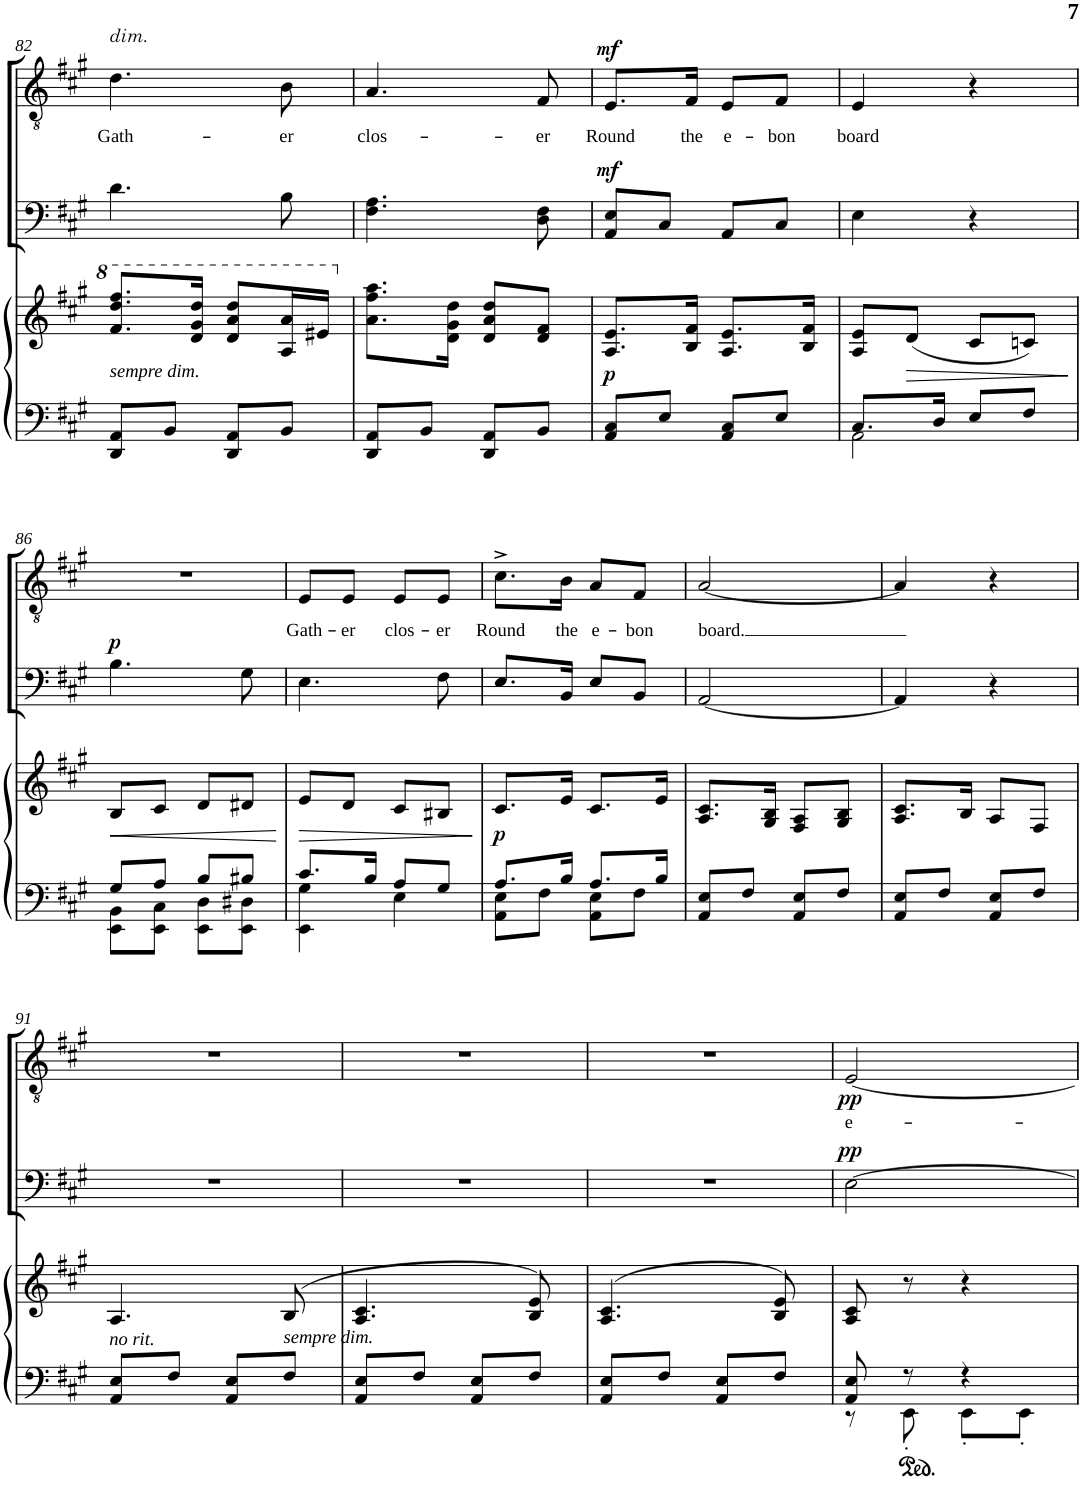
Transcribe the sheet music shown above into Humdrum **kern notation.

**kern	**kern	**dynam	**kern	**dynam	**kern	**text	**dynam
*part3	*part3	*part3	*part2	*part2	*part1	*part1	*part1
*staff4	*staff3	*staff3/4	*staff2	*staff2	*staff1	*staff1	*staff1
*I"Piano	*	*	*I"Piano	*	*I"Tenor	*	*
*I'Pno	*	*	*I'Pno	*	*	*	*
!!LO:PB:g=z
*clefF4	*clefG2	*	*clefF4	*	*clefGv2	*	*
*k[f#c#g#]	*k[f#c#g#]	*	*k[f#c#g#]	*	*k[f#c#g#]	*	*
*M2/4	*M2/4	*	*M2/4	*	*M2/4	*	*
=82	=82	=82	=82	=82	=82	=82	=82
!	!	!	!	!	!LO:TX:a:i:t=dim.	!	!
!	!LO:TX:b:i:t=sempre dim.	!	!	!	!	!	!
!	!	!	!	!	!	!LO:LY:b	!
8DD/ 8AA/L	8.ff#/ 8.ddd/ 8.fff#/L	.	4.d\	.	4.d\	Gath-	.
8BB/J	.	.	.	.	.	.	.
.	16dd/ 16gg#/ 16ddd/Jk	.	.	.	.	.	.
8DD/ 8AA/L	8dd/ 8aa/ 8ddd/L	.	.	.	.	.	.
!	!	!	!	!	!	!LO:LY:b	!
8BB/J	16a/ 16aa/L	.	8B\	.	8B\	-er	.
.	16ee#X/JJ	.	.	.	.	.	.
=83	=83	=83	=83	=83	=83	=83	=83
!	!	!	!	!	!	!LO:LY:b	!
8DD/ 8AA/L	8.a\ 8.ff#\ 8.aa\L	.	4.F#\ 4.A\	.	4.A/	clos-	.
8BB/J	.	.	.	.	.	.	.
.	16d\ 16g#\ 16dd\Jk	.	.	.	.	.	.
8DD/ 8AA/L	8d/ 8a/ 8dd/L	.	.	.	.	.	.
!	!	!	!	!	!	!LO:LY:b	!
8BB/J	8d/ 8f#/J	.	8D\ 8F#\	.	8F#/	-er	.
=84	=84	=84	=84	=84	=84	=84	=84
!	!	!LO:DY:b	!	!LO:DY:a	!	!LO:LY:b	!LO:DY:a
8AA/ 8C#/L	8.A/ 8.e/L	p	8AA/ 8E/L	mf	8.E/L	Round	mf
8E/J	.	.	8C#/J	.	.	.	.
!	!	!	!	!	!	!LO:LY:b	!
.	16B/ 16f#/Jk	.	.	.	16F#/Jk	the	.
!	!	!	!	!	!	!LO:LY:b	!
8AA/ 8C#/L	8.A/ 8.e/L	.	8AA/L	.	8E/L	e-	.
!	!	!	!	!	!	!LO:LY:b	!
8E/J	.	.	8C#/J	.	8F#/J	-bon	.
.	16B/ 16f#/Jk	.	.	.	.	.	.
=85	=85	=85	=85	=85	=85	=85	=85
*^	*	*	*	*	*	*	*
!	!	!	!	!	!	!	!LO:LY:b	!
8.C#/L	2AA\	8A/ 8e/L	.	4E\	.	4E/	board	.
!	!	!	!LO:HP:b	!	!	!	!	!
.	.	(8d/J	>	.	.	.	.	.
16D/Jk	.	.	.	.	.	.	.	.
8E/L	.	8c#/L	.	4r	.	4r	.	.
8F#/J	.	8cn/J)	.	.	.	.	.	.
*v	*v	*	*	*	*	*	*	*
.	.	]	.	.	.	.	.
!!LO:LB:g=z
=86	=86	=86	=86	=86	=86	=86	=86
*^	*	*	*	*	*	*	*
!	!	!	!LO:HP:b	!	!LO:DY:a	!	!	!
8G#/L	8EE\ 8BB\L	8B/L	<	4.B\	p	2r	.	.
8A/J	8EE\ 8C#\J	8c#/J	.	.	.	.	.	.
8B/L	8EE\ 8D\L	8d/L	.	.	.	.	.	.
8B#X/J	8EE\ 8D#X\J	8d#X/J	.	8G#\	.	.	.	.
*v	*v	*	*	*	*	*	*	*
.	.	[	.	.	.	.	.
=87	=87	=87	=87	=87	=87	=87	=87
*^	*	*	*	*	*	*	*
!	!	!	!LO:HP:b	!	!	!	!LO:LY:b	!
8.c#/L	4EE\ 4G#\	8e/L	>	4.E\	.	8E/L	Gath-	.
!	!	!	!	!	!	!	!LO:LY:b	!
.	.	8d/J	.	.	.	8E/J	-er	.
16B/Jk	.	.	.	.	.	.	.	.
!	!	!	!	!	!	!	!LO:LY:b	!
8A/L	4E\	8c#/L	.	.	.	8E/L	clos-	.
!	!	!	!	!	!	!	!LO:LY:b	!
8G#/J	.	8B#X/J	.	8F#\	.	8E/J	-er	.
*v	*v	*	*	*	*	*	*	*
.	.	]	.	.	.	.	.
=88	=88	=88	=88	=88	=88	=88	=88
*^	*	*	*	*	*	*	*
!	!	!	!LO:DY:b	!	!	!	!LO:LY:b	!
8.A/L	8AA\ 8E\L	8.c#/L	p	8.E/L	.	8.c#^\L	Round	.
.	8F#\J	.	.	.	.	.	.	.
!	!	!	!	!	!	!	!LO:LY:b	!
16B/Jk	.	16e/Jk	.	16BB/Jk	.	16B\Jk	the	.
!	!	!	!	!	!	!	!LO:LY:b	!
8.A/L	8AA\ 8E\L	8.c#/L	.	8E/L	.	8A/L	e-	.
!	!	!	!	!	!	!	!LO:LY:b	!
.	8F#\J	.	.	8BB/J	.	8F#/J	-bon	.
16B/Jk	.	16e/Jk	.	.	.	.	.	.
*v	*v	*	*	*	*	*	*	*
=89	=89	=89	=89	=89	=89	=89	=89
!	!	!	!	!	!	!LO:LY:b	!
8AA/ 8E/L	8.A/ 8.c#/L	.	[2AA/	.	[2A/	board.	.
8F#/J	.	.	.	.	.	.	.
.	16G#/ 16B/Jk	.	.	.	.	.	.
8AA/ 8E/L	8F#/ 8A/L	.	.	.	.	.	.
8F#/J	8G#/ 8B/J	.	.	.	.	.	.
=90	=90	=90	=90	=90	=90	=90	=90
8AA/ 8E/L	8.A/ 8.c#/L	.	4AA/]	.	4A/]	.	.
8F#/J	.	.	.	.	.	.	.
.	16B/Jk	.	.	.	.	.	.
8AA/ 8E/L	8A/L	.	4r	.	4r	.	.
8F#/J	8F#/J	.	.	.	.	.	.
!!LO:LB:g=z
=91	=91	=91	=91	=91	=91	=91	=91
!	!LO:TX:b:i:t=no rit.	!	!	!	!	!	!
8AA/ 8E/L	4.A/	.	2r	.	2r	.	.
8F#/J	.	.	.	.	.	.	.
8AA/ 8E/L	.	.	.	.	.	.	.
!	!LO:TX:b:i:t=sempre dim.	!	!	!	!	!	!
8F#/J	(>8B/	.	.	.	.	.	.
=92	=92	=92	=92	=92	=92	=92	=92
8AA/ 8E/L	4.A/ 4.c#/	.	2r	.	2r	.	.
8F#/J	.	.	.	.	.	.	.
8AA/ 8E/L	.	.	.	.	.	.	.
8F#/J	8B/ 8e/)	.	.	.	.	.	.
=93	=93	=93	=93	=93	=93	=93	=93
8AA/ 8E/L	(>4.A/ 4.c#/	.	2r	.	2r	.	.
8F#/J	.	.	.	.	.	.	.
8AA/ 8E/L	.	.	.	.	.	.	.
8F#/J	8B/ 8e/)	.	.	.	.	.	.
=94	=94	=94	=94	=94	=94	=94	=94
*^	*	*	*	*	*	*	*
!	!	!	!	!	!LO:DY:a	!	!LO:LY:b	!LO:DY:b
8AA/ 8E/	8r	8A/ 8c#/	.	[2E\	pp	[2E/	e-	pp
8r	8EE'\	8r	.	.	.	.	.	.
4r	8EE'\L	4r	.	.	.	.	.	.
.	8EE'\J	.	.	.	.	.	.	.
*v	*v	*	*	*	*	*	*	*
=	=	=	=	=	=	=	=
*-	*-	*-	*-	*-	*-	*-	*-
